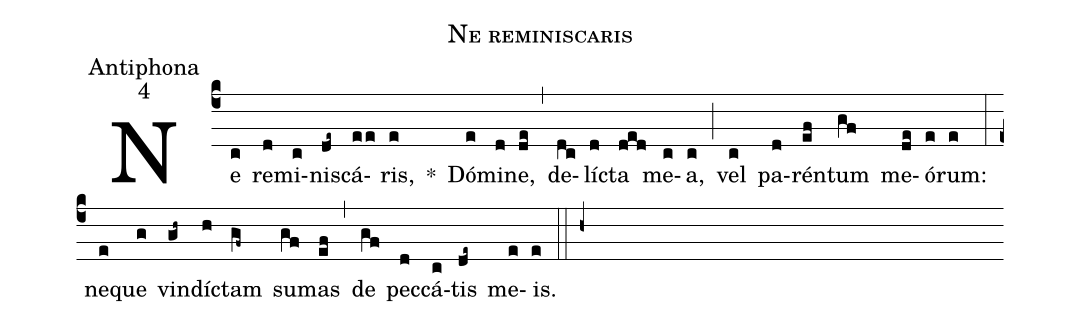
name:Ne reminiscaris;
office-part:Antiphona;
mode:4;
%%
(c4) Ne(c) re(d)mi(c)nis(de~)cá(ee)ris,(e) *() Dó(e)mi(d)ne,(de) (,) de(dc)líc(d)ta(ded) me(c)a,(c) (;) vel(c) pa(d)rén(ef)tum(gf) me(de)ó(e)rum:(e) (:) ne(e)que(g) vin(gh~)díc(h)tam(gf~) su(gf)mas(ef) (,) de(gf) pec(d)cá(c)tis(de~) me(e)is.(e) (::h+)
